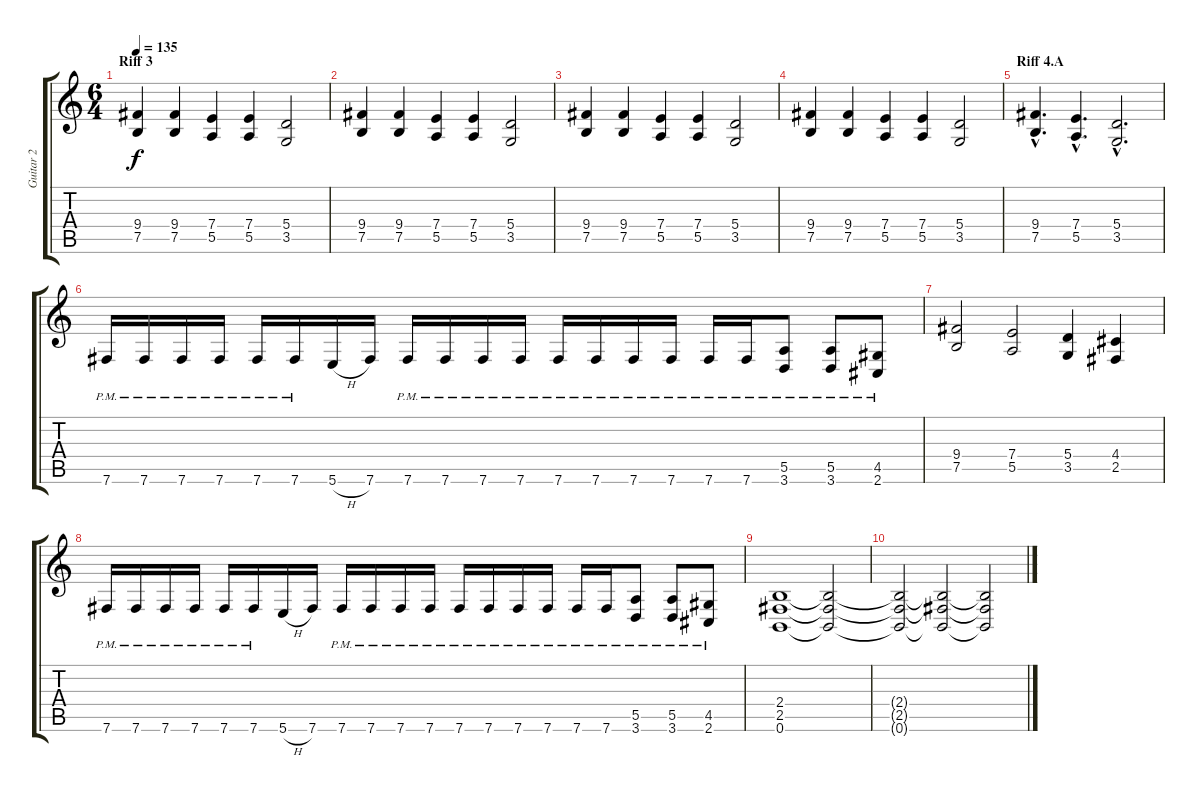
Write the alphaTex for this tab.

\track ("Guitar 2" "Guitar 2") {instrument distortionguitar}
\staff {score tabs}
\tuning (B3 Gb3 D3 A2 E2 B1) {hide}
\ts (6 4)
\section ("" "Riff 3")
\tempo 135
\clef g2
\ks c
(9.4 7.5).4{dy f} (9.4 7.5).4 (7.4 5.5).4 (7.4 5.5).4 (5.4 3.5).2 |
(9.4 7.5).4 (9.4 7.5).4 (7.4 5.5).4 (7.4 5.5).4 (5.4 3.5).2 |
(9.4 7.5).4 (9.4 7.5).4 (7.4 5.5).4 (7.4 5.5).4 (5.4 3.5).2 |
(9.4 7.5).4 (9.4 7.5).4 (7.4 5.5).4 (7.4 5.5).4 (5.4 3.5).2 |
\section ("" "Riff 4.A")
(9.4{hac} 7.5{hac}).4{d} (7.4{hac} 5.5{hac}).4{d} (5.4{hac} 3.5{hac}).2{d} |
7.6{pm}.16 7.6{pm}.16 7.6{pm}.16 7.6{pm}.16 7.6{pm}.16 7.6{pm}.16 5.6{h}.16 7.6.16 7.6{pm}.16 7.6{pm}.16 7.6{pm}.16 7.6{pm}.16 7.6{pm}.16 7.6{pm}.16 7.6{pm}.16 7.6{pm}.16 7.6{pm}.16 7.6{pm}.16 (5.5 3.6{pm}).8 (5.5 3.6{pm}).8 (4.5 2.6{pm}).8 |
(9.4 7.5).2 (7.4 5.5).2 (5.4 3.5).4 (4.4 2.5).4 |
7.6{pm}.16 7.6{pm}.16 7.6{pm}.16 7.6{pm}.16 7.6{pm}.16 7.6{pm}.16 5.6{h}.16 7.6.16 7.6{pm}.16 7.6{pm}.16 7.6{pm}.16 7.6{pm}.16 7.6{pm}.16 7.6{pm}.16 7.6{pm}.16 7.6{pm}.16 7.6{pm}.16 7.6{pm}.16 (5.5 3.6{pm}).8 (5.5 3.6{pm}).8 (4.5 2.6{pm}).8 |
(2.4 2.5 0.6).1{instrument synthvoice} (2.4{t} 2.5{t} 0.6{t}).2 |
(2.4{t} 2.5{t} 0.6{t}).2 (2.4{t} 2.5{t} 0.6{t}).2 (2.4{t} 2.5{t} 0.6{t}).2
